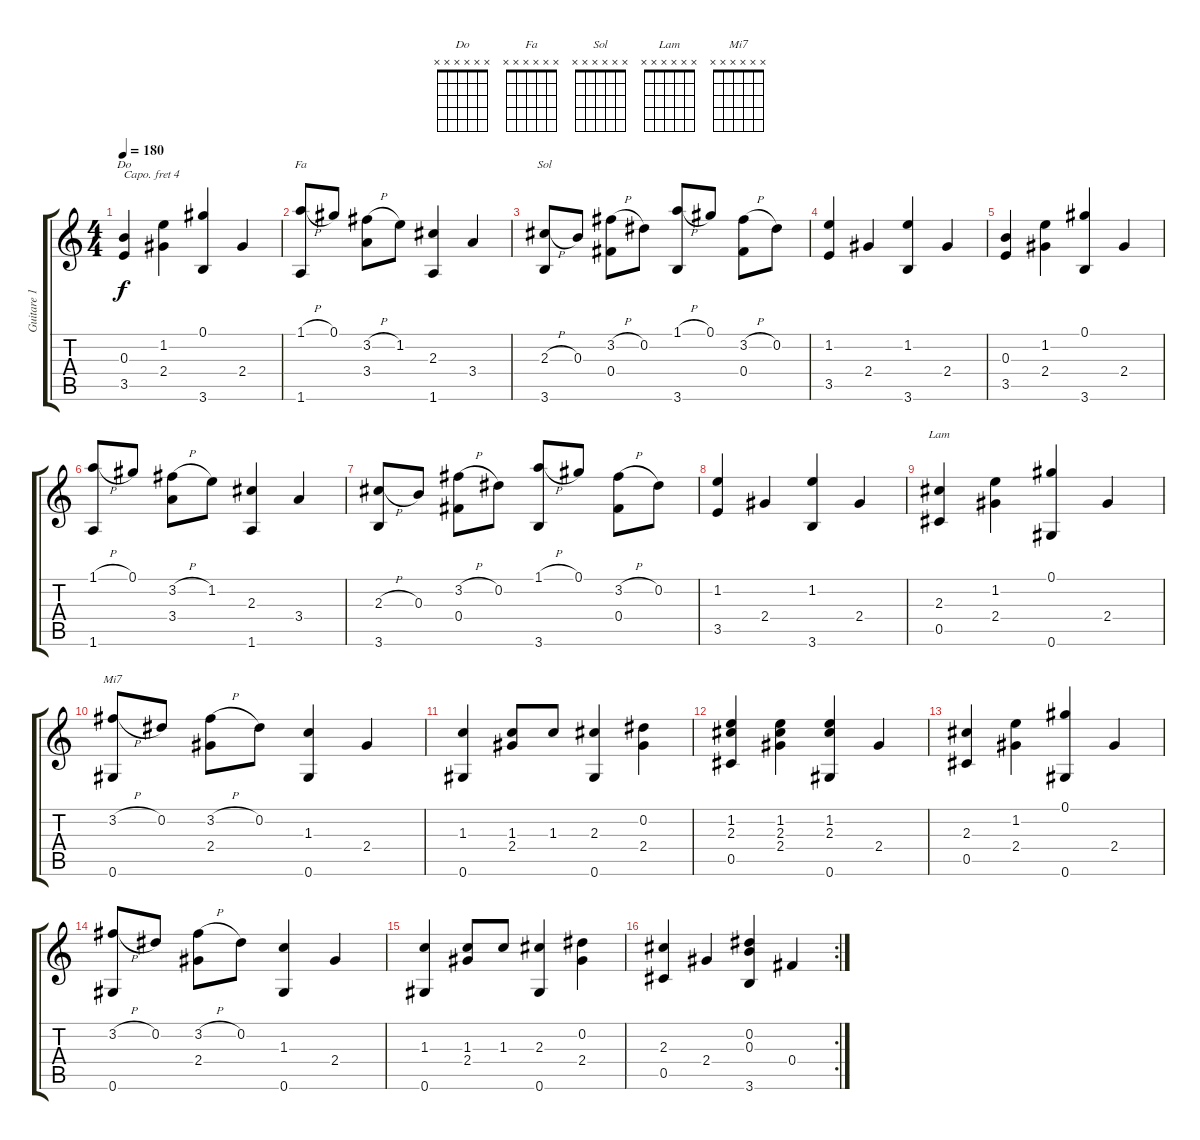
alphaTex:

\track ("Guitare 1" "Guitare 1") {instrument acousticguitarsteel}
\staff {score tabs}
\capo 4
\tuning (E4 B3 G3 D3 A2 E2) {hide}
\chord ("Do" x x x x x x) {firstfret 0}
\chord ("Fa" x x x x x x) {firstfret 0}
\chord ("Sol" x x x x x x) {firstfret 0}
\chord ("Lam" x x x x x x) {firstfret 0}
\chord ("Mi7" x x x x x x) {firstfret 0}
\ts (4 4)
\tempo 180
\clef g2
\ks c
(0.3 3.5).4{ch "Do" dy f instrument acousticguitarsteel} (1.2 2.4).4 (0.1 3.6).4 2.4.4 |
(1.1{h} 1.6).8{ch "Fa"} 0.1.8 (3.2{h} 3.4).8 1.2.8 (2.3 1.6).4 3.4.4 |
(2.3{h} 3.6).8{ch "Sol"} 0.3.8 (3.2{h} 0.4).8 0.2.8 (1.1{h} 3.6).8 0.1.8 (3.2{h} 0.4).8 0.2.8 |
(1.2 3.5).4 2.4.4 (1.2 3.6).4 2.4.4 |
(0.3 3.5).4 (1.2 2.4).4 (0.1 3.6).4 2.4.4 |
(1.1{h} 1.6).8 0.1.8 (3.2{h} 3.4).8 1.2.8 (2.3 1.6).4 3.4.4 |
(2.3{h} 3.6).8 0.3.8 (3.2{h} 0.4).8 0.2.8 (1.1{h} 3.6).8 0.1.8 (3.2{h} 0.4).8 0.2.8 |
(1.2 3.5).4 2.4.4 (1.2 3.6).4 2.4.4 |
(2.3 0.5).4{ch "Lam"} (1.2 2.4).4 (0.1 0.6).4 2.4.4 |
(3.2{h} 0.6).8{ch "Mi7"} 0.2.8 (3.2{h} 2.4).8 0.2.8 (1.3 0.6).4 2.4.4 |
(1.3 0.6).4 (1.3 2.4).8 1.3.8 (2.3 0.6).4 (0.2 2.4).4 |
(1.2 2.3 0.5).4 (1.2 2.3 2.4).4 (1.2 2.3 0.6).4 2.4.4 |
(2.3 0.5).4 (1.2 2.4).4 (0.1 0.6).4 2.4.4 |
(3.2{h} 0.6).8 0.2.8 (3.2{h} 2.4).8 0.2.8 (1.3 0.6).4 2.4.4 |
(1.3 0.6).4 (1.3 2.4).8 1.3.8 (2.3 0.6).4 (0.2 2.4).4 |
\rc 2
(2.3 0.5).4 2.4.4 (0.2 0.3 3.6).4 0.4.4
